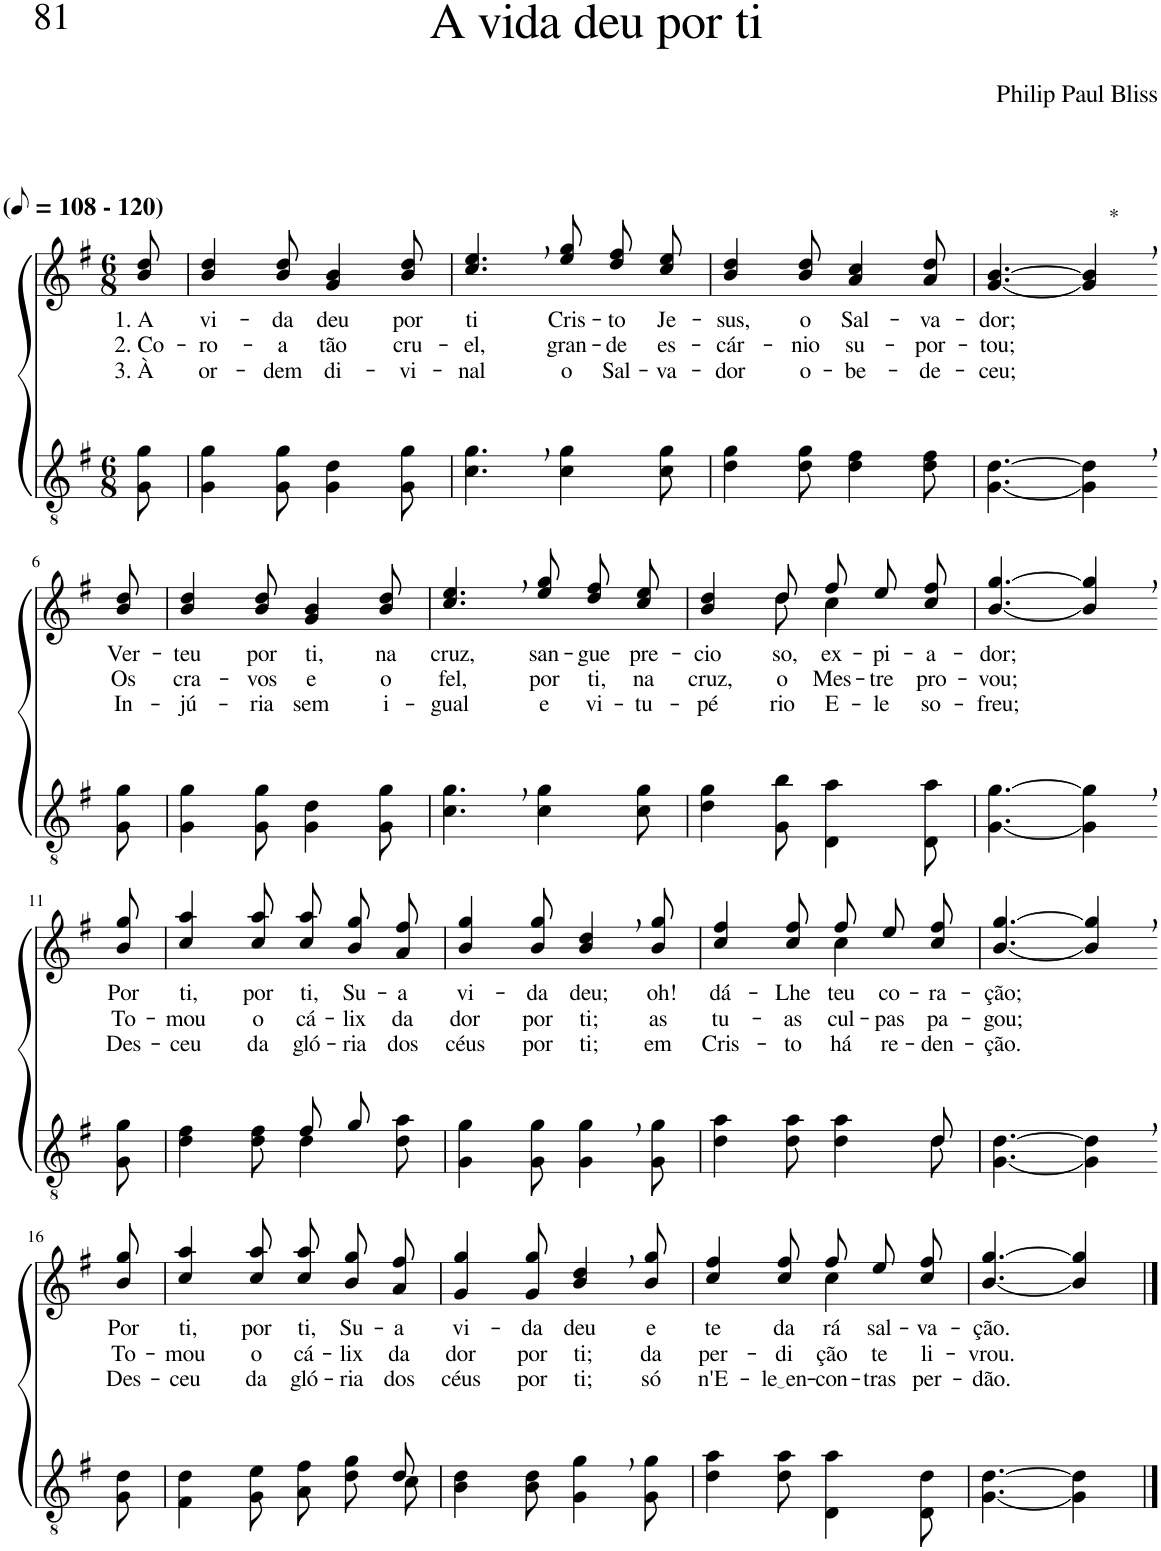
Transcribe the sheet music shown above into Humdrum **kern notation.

**kern	**kern	**text	**text	**text
*part2	*part1	*part1	*part1	*part1
*staff2	*staff1	*staff1	*staff1	*staff1
*I"Parte III e IV	*I"Parte I e II	*	*	*
*clefGv2	*clefG2	*	*	*
*Trd4c7	*Trd4c7	*	*	*
*k[f#]	*k[f#]	*	*	*
*M6/8	*M6/8	*	*	*
*MM54	*MM54	*	*	*
=1	=1	=1	=1	=1
!	!LO:TX:a:B:t=(	!	!	!
!	!LO:TX:a:B:t=- 120)	!	!	!
!	!	!LO:LY:b	!LO:LY:b	!LO:LY:b
8G\ 8g\	8b/ 8dd/	1. A	2. Co-	3. À
=2	=2	=2	=2	=2
!	!	!LO:LY:b	!LO:LY:b	!LO:LY:b
4G\ 4g\	4b/ 4dd/	vi-	-ro-	or-
!	!	!LO:LY:b	!LO:LY:b	!LO:LY:b
8G\ 8g\	8b/ 8dd/	-da	-a	-dem
!	!	!LO:LY:b	!LO:LY:b	!LO:LY:b
4G\ 4d\	4g/ 4b/	deu	tão	di-
!	!	!LO:LY:b	!LO:LY:b	!LO:LY:b
8G\ 8g\	8b/ 8dd/	por	cru-	-vi-
=3	=3	=3	=3	=3
!	!	!LO:LY:b	!LO:LY:b	!LO:LY:b
4.c\, 4.g\,	4.cc/, 4.ee/,	ti	-el,	-nal
!	!	!LO:LY:b	!LO:LY:b	!LO:LY:b
4c\ 4g\	8ee\ 8gg\L	Cris-	gran-	o
!	!	!LO:LY:b	!LO:LY:b	!LO:LY:b
.	8dd\ 8ff#\	-to	-de	Sal-
!	!	!LO:LY:b	!LO:LY:b	!LO:LY:b
8c\ 8g\	8cc\ 8ee\J	Je-	es-	-va-
=4	=4	=4	=4	=4
!	!	!LO:LY:b	!LO:LY:b	!LO:LY:b
4d\ 4g\	4b/ 4dd/	-sus,	-cár-	-dor
!	!	!LO:LY:b	!LO:LY:b	!LO:LY:b
8d\ 8g\	8b/ 8dd/	o	-nio	o-
!	!	!LO:LY:b	!LO:LY:b	!LO:LY:b
4d\ 4f#\	4a/ 4cc/	Sal-	su-	-be-
!	!	!LO:LY:b	!LO:LY:b	!LO:LY:b
8d\ 8f#\	8a/ 8dd/	-va-	-por-	-de-
=5	=5	=5	=5	=5
!	!	!LO:LY:b	!LO:LY:b	!LO:LY:b
[4.G\ [4.d\	[4.g/ [4.b/	-dor;	-tou;	-ceu;
!	!LO:TX:a:t=*	!	!	!
4G\], 4d\],	4g/], 4b/],	.	.	.
!!LO:LB:g=z
=6-	=6-	=6-	=6-	=6-
!	!	!LO:LY:b	!LO:LY:b	!LO:LY:b
8G\ 8g\	8b/ 8dd/	-Ver-	-Os	In-
=7	=7	=7	=7	=7
!	!	!LO:LY:b	!LO:LY:b	!LO:LY:b
4G\ 4g\	4b/ 4dd/	-teu	cra-	-jú-
!	!	!LO:LY:b	!LO:LY:b	!LO:LY:b
8G\ 8g\	8b/ 8dd/	por	-vos	-ria
!	!	!LO:LY:b	!LO:LY:b	!LO:LY:b
4G\ 4d\	4g/ 4b/	ti,	e	sem
!	!	!LO:LY:b	!LO:LY:b	!LO:LY:b
8G\ 8g\	8b/ 8dd/	na	o	i-
=8	=8	=8	=8	=8
!	!	!LO:LY:b	!LO:LY:b	!LO:LY:b
4.c\, 4.g\,	4.cc/, 4.ee/,	cruz,	fel,	-gual
!	!	!LO:LY:b	!LO:LY:b	!LO:LY:b
4c\ 4g\	8ee\ 8gg\L	san-	por	e
!	!	!LO:LY:b	!LO:LY:b	!LO:LY:b
.	8dd\ 8ff#\	-gue	ti,	vi-
!	!	!LO:LY:b	!LO:LY:b	!LO:LY:b
8c\ 8g\	8cc\ 8ee\J	pre-	na	-tu-
=9	=9	=9	=9	=9
!	!	!LO:LY:b	!LO:LY:b	!LO:LY:b
*	*^	*	*	*
4d\ 4g\	4b/ 4dd/	4ryy	-cio-	cruz,	-pé-
!	!	!	!LO:LY:b	!LO:LY:b	!LO:LY:b
8G\ 8b\	8dd/	8dd\	-so,	o	-rio
!	!	!	!LO:LY:b	!LO:LY:b	!LO:LY:b
4D\ 4a\	8ff#\L	4cc\	ex-	Mes-	E-
!	!	!	!LO:LY:b	!LO:LY:b	!LO:LY:b
.	8ee\	.	-pi-	-tre	-le
!	!	!	!LO:LY:b	!LO:LY:b	!LO:LY:b
8D\ 8a\	8cc\ 8ff#\J	8ryy	-a-	pro-	so-
=10	=10	=10	=10	=10	=10
!	!	!	!LO:LY:b	!LO:LY:b	!LO:LY:b
*	*v	*v	*	*	*
[4.G\ [4.g\	[4.b/ [4.gg/	-dor;	-vou;	-freu;
4G\], 4g\],	4b/], 4gg/],	.	.	.
!!LO:LB:g=z
=11-	=11-	=11-	=11-	=11-
!	!	!LO:LY:b	!LO:LY:b	!LO:LY:b
8G\ 8g\	8b/ 8gg/	Por	To-	Des-
=12	=12	=12	=12	=12
*^	*	*	*	*
!	!	!	!LO:LY:b	!LO:LY:b	!LO:LY:b
4d\ 4f#\	4.ryy	4cc/ 4aa/	ti,	-mou	-ceu
!	!	!	!LO:LY:b	!LO:LY:b	!LO:LY:b
8d\ 8f#\	.	8cc/ 8aa/	por	o	da
!	!	!	!LO:LY:b	!LO:LY:b	!LO:LY:b
8f#\L	4d\	8cc\ 8aa\L	ti,	cá-	gló-
!	!	!	!LO:LY:b	!LO:LY:b	!LO:LY:b
8g\	.	8b\ 8gg\	Su-	-lix	-ria
!	!	!	!LO:LY:b	!LO:LY:b	!LO:LY:b
8d\ 8a\J	8ryy	8a\ 8ff#\J	-a	da	dos
=13	=13	=13	=13	=13	=13
!	!	!	!LO:LY:b	!LO:LY:b	!LO:LY:b
*v	*v	*	*	*	*
4G\ 4g\	4b/ 4gg/	vi-	dor	céus
!	!	!LO:LY:b	!LO:LY:b	!LO:LY:b
8G\ 8g\	8b/ 8gg/	-da	por	por
!	!	!LO:LY:b	!LO:LY:b	!LO:LY:b
4G\, 4g\,	4b/, 4dd/,	deu;	ti;	ti;
!	!	!LO:LY:b	!LO:LY:b	!LO:LY:b
8G\ 8g\	8b/ 8gg/	oh!	as	em
=14	=14	=14	=14	=14
*^	*	*	*	*
!	!	!	!LO:LY:b	!LO:LY:b	!LO:LY:b
*	*	*^	*	*	*
4d\ 4a\	8ryy	4cc/ 4ff#/	4.ryy	dá-	tu-	Cris-
!	!	!	!	!LO:LY:b	!LO:LY:b	!LO:LY:b
*v	*v	*	*	*	*	*
8d\ 8a\	8cc/ 8ff#/	.	-Lhe	-as	-to
!	!	!	!LO:LY:b	!LO:LY:b	!LO:LY:b
4d\ 4a\	8ff#\L	4cc\	teu	cul-	há
!	!	!	!LO:LY:b	!LO:LY:b	!LO:LY:b
.	8ee\	.	co-	-pas	re-
*^	*	*	*	*	*
!	!	!	!	!LO:LY:b	!LO:LY:b	!LO:LY:b
8d\	8d/	8cc\ 8ff#\J	8ryy	-ra-	pa-	-den-
=15	=15	=15	=15	=15	=15	=15
!	!	!	!	!LO:LY:b	!LO:LY:b	!LO:LY:b
*v	*v	*	*	*	*	*
*	*v	*v	*	*	*
[4.G\ [4.d\	[4.b/ [4.gg/	-ção;	-gou;	-ção.
4G\], 4d\],	4b/], 4gg/],	.	.	.
!!LO:LB:g=z
=16-	=16-	=16-	=16-	=16-
!	!	!LO:LY:b	!LO:LY:b	!LO:LY:b
8G\ 8d\	8b/ 8gg/	Por	-To-	Des-
=17	=17	=17	=17	=17
*^	*	*	*	*
!	!	!	!LO:LY:b	!LO:LY:b	!LO:LY:b
2ryy	4F#\ 4d\	4cc/ 4aa/	ti,	-mou	-ceu
!	!	!	!LO:LY:b	!LO:LY:b	!LO:LY:b
.	8G\ 8e\	8cc/ 8aa/	por	o	da
!	!	!	!LO:LY:b	!LO:LY:b	!LO:LY:b
.	8A\ 8f#\L	8cc\ 8aa\L	ti,	cá-	gló-
!	!	!	!LO:LY:b	!LO:LY:b	!LO:LY:b
8ryy	8d\ 8g\	8b\ 8gg\	Su-	-lix	-ria
!	!	!	!LO:LY:b	!LO:LY:b	!LO:LY:b
8d/	8c\J	8a\ 8ff#\J	-a	da	dos
=18	=18	=18	=18	=18	=18
!	!	!	!LO:LY:b	!LO:LY:b	!LO:LY:b
*v	*v	*	*	*	*
4B\ 4d\	4g/ 4gg/	vi-	dor	céus
!	!	!LO:LY:b	!LO:LY:b	!LO:LY:b
8B\ 8d\	8g/ 8gg/	-da	por	por
!	!	!LO:LY:b	!LO:LY:b	!LO:LY:b
4G\, 4g\,	4b/, 4dd/,	deu	ti;	ti;
!	!	!LO:LY:b	!LO:LY:b	!LO:LY:b
8G\ 8g\	8b/ 8gg/	e	da	só
=19	=19	=19	=19	=19
!	!	!LO:LY:b	!LO:LY:b	!LO:LY:b
*	*^	*	*	*
4d\ 4a\	4cc/ 4ff#/	4.ryy	te	per-	n'E-
!	!	!	!LO:LY:b	!LO:LY:b	!LO:LY:b
8d\ 8a\	8cc/ 8ff#/	.	da-	-di-	le en
!	!	!	!	!	!LO:LY:b
!	!	!	!LO:LY:b	!LO:LY:b	!
4D\ 4a\	8ff#\L	4cc\	-rá	-ção	-con-
!	!	!	!LO:LY:b	!LO:LY:b	!LO:LY:b
.	8ee\	.	sal-	te	-tras
!	!	!	!LO:LY:b	!LO:LY:b	!LO:LY:b
8D\ 8d\	8cc\ 8ff#\J	8ryy	-va-	li-	per-
=20	=20	=20	=20	=20	=20
!	!	!	!LO:LY:b	!LO:LY:b	!LO:LY:b
*	*v	*v	*	*	*
[4.G\ [4.d\	[4.b/ [4.gg/	-ção.	-vrou.	-dão.
4G\] 4d\]	4b/] 4gg/]	.	.	.
==	==	==	==	==
*-	*-	*-	*-	*-
